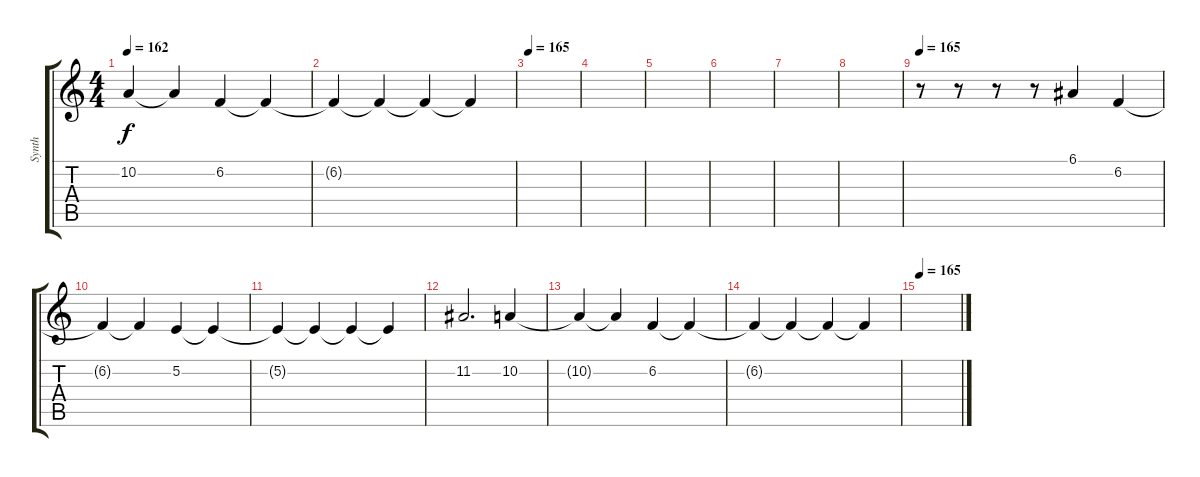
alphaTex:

\track ("Synth" "Synth") {instrument pad2warm}
\staff {score tabs}
\tuning (E4 B3 G3 D3 A2 D2) {hide}
\ts (4 4)
\tempo 162
\clef g2
\ks c
10.2{t}.4{dy f} 10.2{t}.4 6.2.4 6.2{t}.4 |
6.2{t}.4 6.2{t}.4 6.2{t}.4 6.2{t}.4 |
\tempo 165
|
|
|
|
|
|
\tempo 165
r.8 r.8 r.8 r.8 6.1.4 6.2.4 |
6.2{t}.4 6.2{t}.4 5.2.4 5.2{t}.4 |
5.2{t}.4 5.2{t}.4 5.2{t}.4 5.2{t}.4 |
11.2.2{d} 10.2.4 |
10.2{t}.4 10.2{t}.4 6.2.4 6.2{t}.4 |
6.2{t}.4 6.2{t}.4 6.2{t}.4 6.2{t}.4 |
\tempo 165
